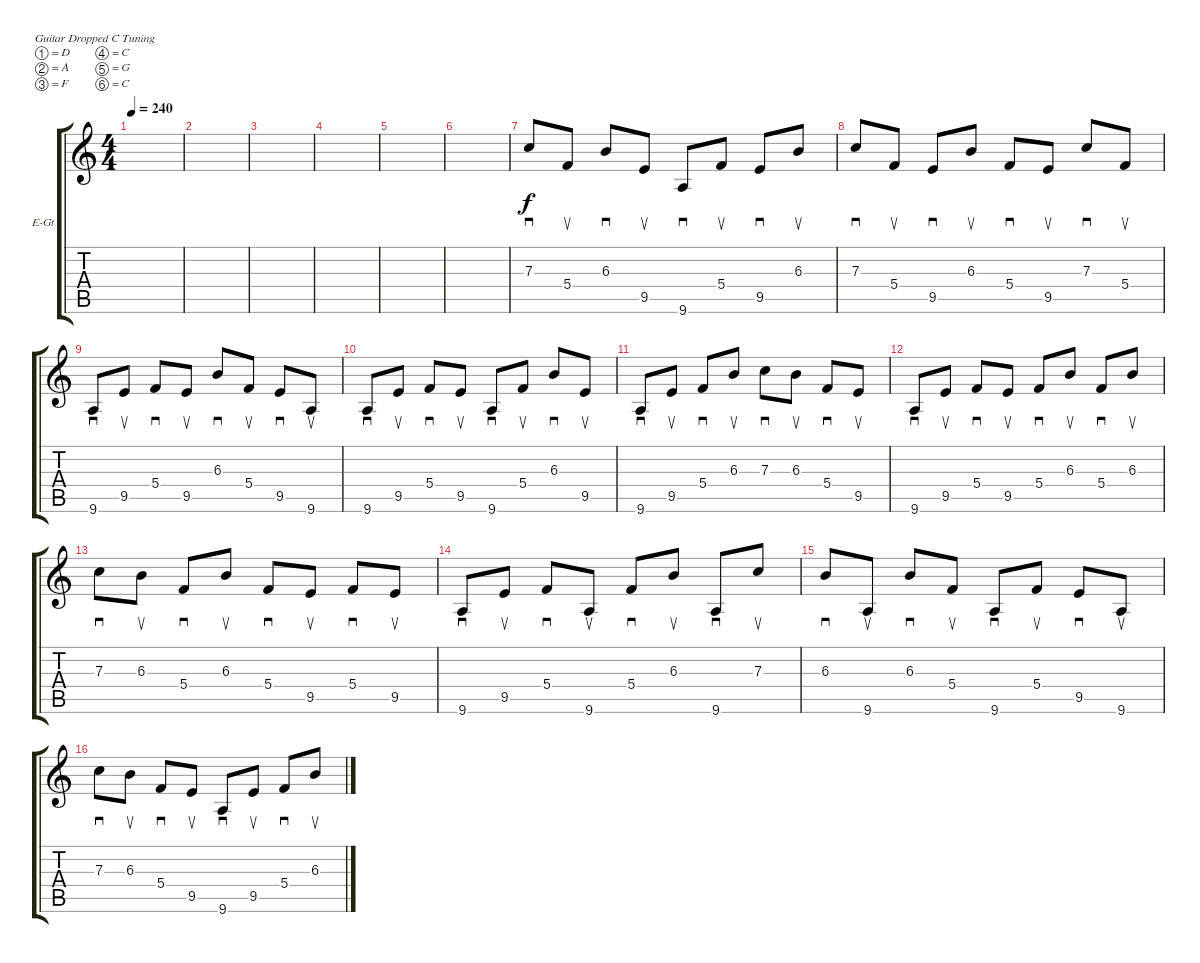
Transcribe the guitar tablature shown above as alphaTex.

\bracketExtendMode groupsimilarinstruments
\firstSystemTrackNameOrientation horizontal
\otherSystemsTrackNameOrientation horizontal
\track ("Electric Guitar 1" "E-Gt") {instrument distortionguitar}
\staff {score tabs}
\tuning (D4 A3 F3 C3 G2 C2)
\ts (4 4)
\tempo 240
\clef g2
\ks c
|
|
|
|
|
|
7.3.8{sd} 5.4.8{su} 6.3.8{sd} 9.5.8{su} 9.6.8{sd} 5.4.8{su} 9.5.8{sd} 6.3.8{su} |
7.3.8{sd} 5.4.8{su} 9.5.8{sd} 6.3.8{su} 5.4.8{sd} 9.5.8{su} 7.3.8{sd} 5.4.8{su} |
9.6.8{sd} 9.5.8{su} 5.4.8{sd} 9.5.8{su} 6.3.8{sd} 5.4.8{su} 9.5.8{sd} 9.6.8{su} |
9.6.8{sd} 9.5.8{su} 5.4.8{sd} 9.5.8{su} 9.6.8{sd} 5.4.8{su} 6.3.8{sd} 9.5.8{su} |
9.6.8{sd} 9.5.8{su} 5.4.8{sd} 6.3.8{su} 7.3.8{sd} 6.3.8{su} 5.4.8{sd} 9.5.8{su} |
9.6.8{sd} 9.5.8{su} 5.4.8{sd} 9.5.8{su} 5.4.8{sd} 6.3.8{su} 5.4.8{sd} 6.3.8{su} |
7.3.8{sd} 6.3.8{su} 5.4.8{sd} 6.3.8{su} 5.4.8{sd} 9.5.8{su} 5.4.8{sd} 9.5.8{su} |
9.6.8{sd} 9.5.8{su} 5.4.8{sd} 9.6.8{su} 5.4.8{sd} 6.3.8{su} 9.6.8{sd} 7.3.8{su} |
6.3.8{sd} 9.6.8{su} 6.3.8{sd} 5.4.8{su} 9.6.8{sd} 5.4.8{su} 9.5.8{sd} 9.6.8{su} |
7.3.8{sd} 6.3.8{su} 5.4.8{sd} 9.5.8{su} 9.6.8{sd} 9.5.8{su} 5.4.8{sd} 6.3.8{su}
